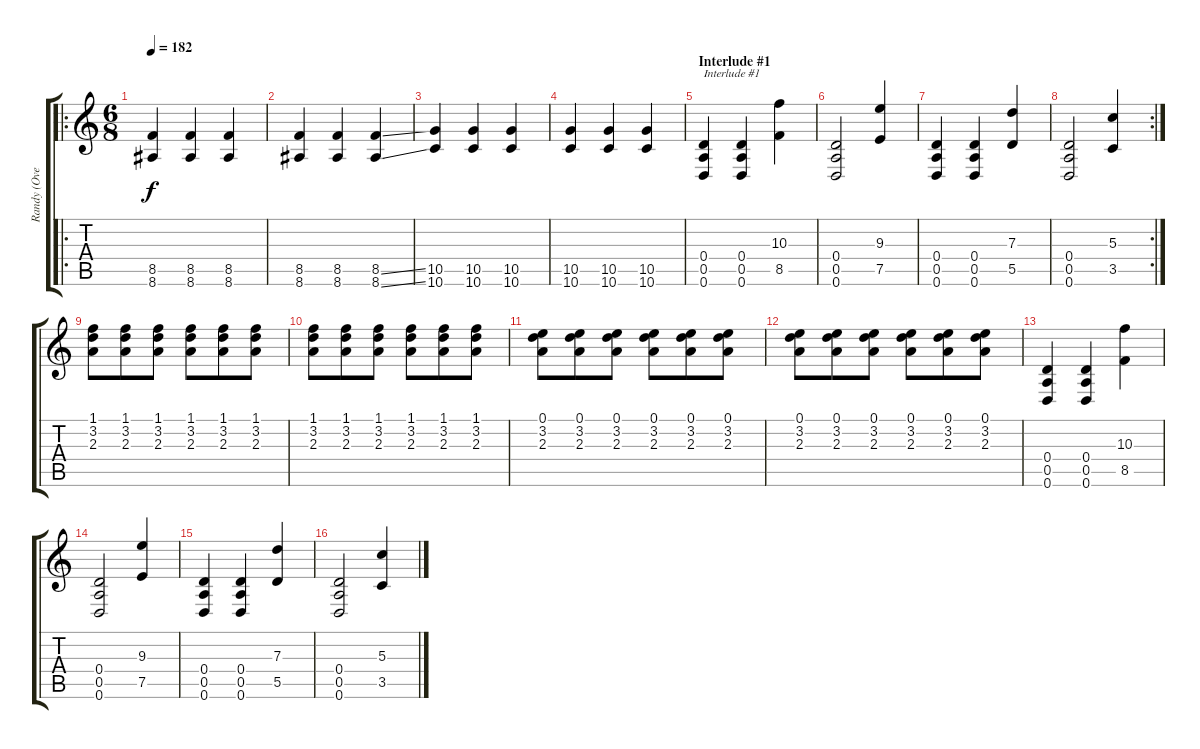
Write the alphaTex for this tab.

\track ("Randy (Overdriven Guitar)" "Randy (Ove") {instrument overdrivenguitar}
\staff {score tabs}
\tuning (E4 B3 G3 D3 A2 D2) {hide}
\ro
\ts (6 8)
\tempo 182
\clef g2
\ks c
(8.5 8.6).4{dy f} (8.5 8.6).4 (8.5 8.6).4 |
(8.5 8.6).4 (8.5 8.6).4 (8.5{ss} 8.6{ss}).4 |
(10.5 10.6).4 (10.5 10.6).4 (10.5 10.6).4 |
(10.5 10.6).4 (10.5 10.6).4 (10.5 10.6).4 |
\section ("" "Interlude #1")
(0.4 0.5 0.6).4{txt "Interlude #1"} (0.4 0.5 0.6).4 (10.3 8.5).4 |
(0.4 0.5 0.6).2 (9.3 7.5).4 |
(0.4 0.5 0.6).4 (0.4 0.5 0.6).4 (7.3 5.5).4 |
\rc 2
(0.4 0.5 0.6).2 (5.3 3.5).4 |
(1.1 3.2 2.3).8 (1.1 3.2 2.3).8 (1.1 3.2 2.3).8 (1.1 3.2 2.3).8 (1.1 3.2 2.3).8 (1.1 3.2 2.3).8 |
(1.1 3.2 2.3).8 (1.1 3.2 2.3).8 (1.1 3.2 2.3).8 (1.1 3.2 2.3).8 (1.1 3.2 2.3).8 (1.1 3.2 2.3).8 |
(0.1 3.2 2.3).8 (0.1 3.2 2.3).8 (0.1 3.2 2.3).8 (0.1 3.2 2.3).8 (0.1 3.2 2.3).8 (0.1 3.2 2.3).8 |
(0.1 3.2 2.3).8 (0.1 3.2 2.3).8 (0.1 3.2 2.3).8 (0.1 3.2 2.3).8 (0.1 3.2 2.3).8 (0.1 3.2 2.3).8 |
(0.4 0.5 0.6).4 (0.4 0.5 0.6).4 (10.3 8.5).4 |
(0.4 0.5 0.6).2 (9.3 7.5).4 |
(0.4 0.5 0.6).4 (0.4 0.5 0.6).4 (7.3 5.5).4 |
(0.4 0.5 0.6).2 (5.3 3.5).4
